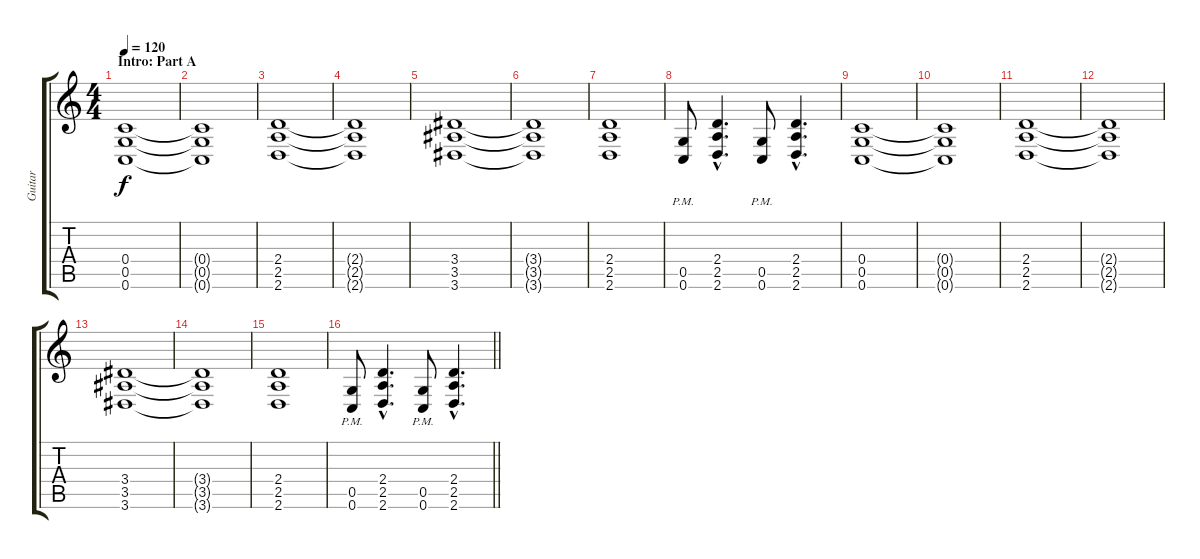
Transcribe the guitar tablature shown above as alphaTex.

\track ("Guitar" "Guitar") {instrument distortionguitar}
\staff {score tabs}
\tuning (D4 A3 F3 C3 G2 C2) {hide}
\ts (4 4)
\section ("" "Intro: Part A")
\tempo 120
\clef g2
\ks c
(0.4 0.5 0.6).1{dy f instrument distortionguitar} |
(0.4{t} 0.5{t} 0.6{t}).1 |
(2.4 2.5 2.6).1 |
(2.4{t} 2.5{t} 2.6{t}).1 |
(3.4 3.5 3.6).1 |
(3.4{t} 3.5{t} 3.6{t}).1 |
(2.4 2.5 2.6).1 |
(0.5{pm} 0.6{pm}).8 (2.4{hac} 2.5{hac} 2.6{hac}).4{d} (0.5{pm} 0.6{pm}).8 (2.4{hac} 2.5{hac} 2.6{hac}).4{d} |
(0.4 0.5 0.6).1 |
(0.4{t} 0.5{t} 0.6{t}).1 |
(2.4 2.5 2.6).1 |
(2.4{t} 2.5{t} 2.6{t}).1 |
(3.4 3.5 3.6).1 |
(3.4{t} 3.5{t} 3.6{t}).1 |
(2.4 2.5 2.6).1 |
\barLineRight lightlight
(0.5{pm} 0.6{pm}).8 (2.4{hac} 2.5{hac} 2.6{hac}).4{d} (0.5{pm} 0.6{pm}).8 (2.4{hac} 2.5{hac} 2.6{hac}).4{d}
